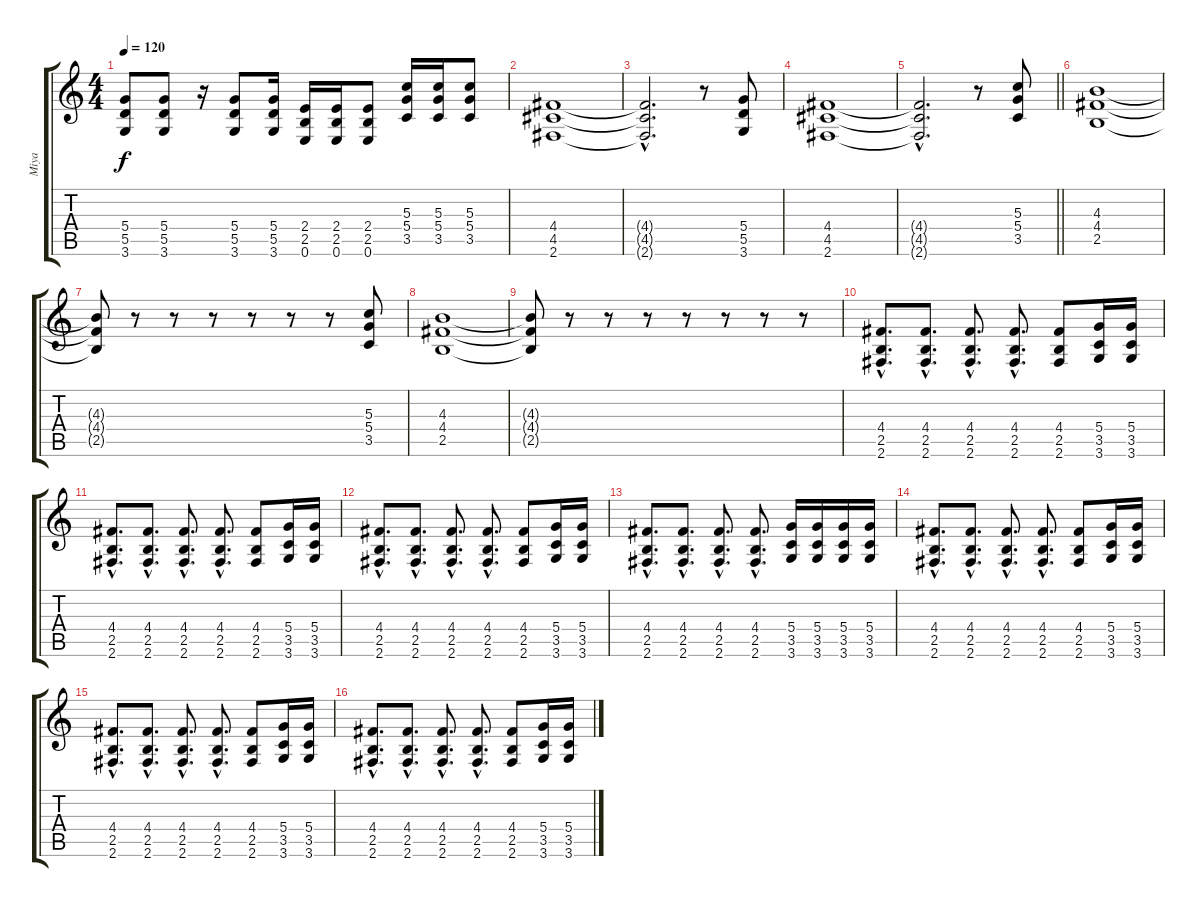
\track ("Miya" "Miya") {instrument distortionguitar}
\staff {score tabs}
\tuning (E4 B3 G3 D3 A2 E2) {hide}
\ts (4 4)
\tempo 120
\clef g2
\ks c
(5.4 5.5 3.6).8{dy f} (5.4 5.5 3.6).8 r.16 (5.4 5.5 3.6).8 (5.4 5.5 3.6).16 (2.4 2.5 0.6).16 (2.4 2.5 0.6).16 (2.4 2.5 0.6).8 (5.3 5.4 3.5).16 (5.3 5.4 3.5).16 (5.3 5.4 3.5).8 |
(4.4 4.5 2.6).1 |
(4.4{hac t} 4.5{hac t} 2.6{hac t}).2{d} r.8 (5.4 5.5 3.6).8 |
(4.4 4.5 2.6).1 |
\barLineRight lightlight
(4.4{hac t} 4.5{hac t} 2.6{hac t}).2{d} r.8 (5.3 5.4 3.5).8 |
(4.3 4.4 2.5).1{volume 0} |
(4.3{t} 4.4{t} 2.5{t}).8 r.8 r.8 r.8 r.8 r.8 r.8 (5.3 5.4 3.5).8{volume 13} |
(4.3 4.4 2.5).1{volume 0} |
(4.3{t} 4.4{t} 2.5{t}).8 r.8 r.8 r.8 r.8 r.8 r.8 r.8 |
(4.4{hac} 2.5{hac} 2.6{hac}).8{d volume 13} (4.4{hac} 2.5{hac} 2.6{hac}).8{d} (4.4{hac} 2.5{hac} 2.6{hac}).8{d} (4.4{hac} 2.5{hac} 2.6{hac}).8{d} (4.4 2.5 2.6).8 (5.4 3.5 3.6).16{balance 0} (5.4 3.5 3.6).16 |
(4.4{hac} 2.5{hac} 2.6{hac}).8{d balance 8} (4.4{hac} 2.5{hac} 2.6{hac}).8{d} (4.4{hac} 2.5{hac} 2.6{hac}).8{d} (4.4{hac} 2.5{hac} 2.6{hac}).8{d} (4.4 2.5 2.6).8 (5.4 3.5 3.6).16{balance 16} (5.4 3.5 3.6).16 |
(4.4{hac} 2.5{hac} 2.6{hac}).8{d balance 8} (4.4{hac} 2.5{hac} 2.6{hac}).8{d} (4.4{hac} 2.5{hac} 2.6{hac}).8{d} (4.4{hac} 2.5{hac} 2.6{hac}).8{d} (4.4 2.5 2.6).8 (5.4 3.5 3.6).16{balance 0} (5.4 3.5 3.6).16 |
(4.4{hac} 2.5{hac} 2.6{hac}).8{d balance 8} (4.4{hac} 2.5{hac} 2.6{hac}).8{d} (4.4{hac} 2.5{hac} 2.6{hac}).8{d} (4.4{hac} 2.5{hac} 2.6{hac}).8{d} (5.4 3.5 3.6).16{balance 16} (5.4 3.5 3.6).16 (5.4 3.5 3.6).16 (5.4 3.5 3.6).16 |
(4.4{hac} 2.5{hac} 2.6{hac}).8{d balance 8} (4.4{hac} 2.5{hac} 2.6{hac}).8{d} (4.4{hac} 2.5{hac} 2.6{hac}).8{d} (4.4{hac} 2.5{hac} 2.6{hac}).8{d} (4.4 2.5 2.6).8 (5.4 3.5 3.6).16{balance 0} (5.4 3.5 3.6).16 |
(4.4{hac} 2.5{hac} 2.6{hac}).8{d balance 8} (4.4{hac} 2.5{hac} 2.6{hac}).8{d} (4.4{hac} 2.5{hac} 2.6{hac}).8{d} (4.4{hac} 2.5{hac} 2.6{hac}).8{d} (4.4 2.5 2.6).8 (5.4 3.5 3.6).16{balance 16} (5.4 3.5 3.6).16 |
(4.4{hac} 2.5{hac} 2.6{hac}).8{d balance 8} (4.4{hac} 2.5{hac} 2.6{hac}).8{d} (4.4{hac} 2.5{hac} 2.6{hac}).8{d} (4.4{hac} 2.5{hac} 2.6{hac}).8{d} (4.4 2.5 2.6).8 (5.4 3.5 3.6).16{balance 0} (5.4 3.5 3.6).16
